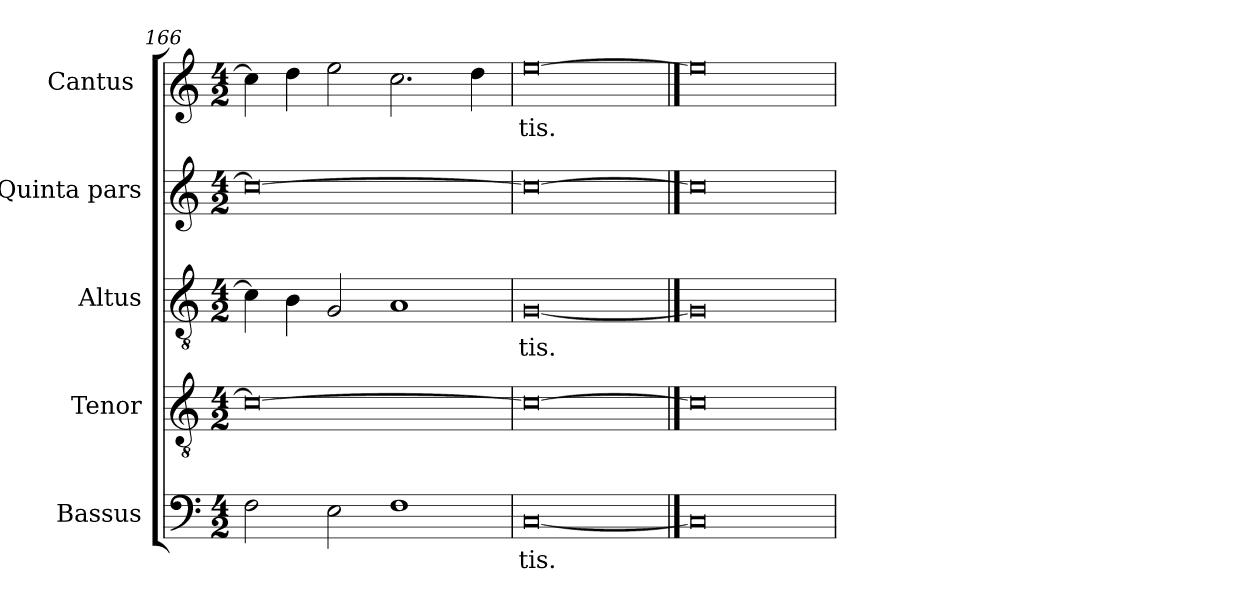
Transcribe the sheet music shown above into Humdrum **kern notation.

**kern	**text	**kern	**kern	**text	**kern	**kern	**text
*part5	*part5	*part4	*part3	*part3	*part2	*part1	*part1
*staff5	*staff5	*staff4	*staff3	*staff3	*staff2	*staff1	*staff1
*I"Bassus	*	*I"Tenor	*I"Altus	*	*I"Quinta pars	*I"Cantus 	*
*clefF4	*	*clefGv2	*clefGv2	*	*clefG2	*clefG2	*
*k[]	*	*k[]	*k[]	*	*k[]	*k[]	*
*M4/2	*	*M4/2	*M4/2	*	*M4/2	*M4/2	*
=166	=166	=166	=166	=166	=166	=166	=166
2F\	.	0c\_	4c\]	.	0cc\_	4cc\]	.
.	.	.	4B\	.	.	4dd\	.
2E\	.	.	2G/	.	.	2ee\	.
1F\	.	.	1A/	.	.	2.cc\	.
.	.	.	.	.	.	4dd\	.
=167	=167	=167	=167	=167	=167	=167	=167
[0C/	-tis.	0c\_	[0G/	-tis.	0cc\_	[0ee\	-tis.
==168	==168	==168	==168	==168	==168	==168	==168
0C/]	.	0c\]	0G/]	.	0cc\]	0ee\]	.
=	=	=	=	=	=	=	=
*-	*-	*-	*-	*-	*-	*-	*-
